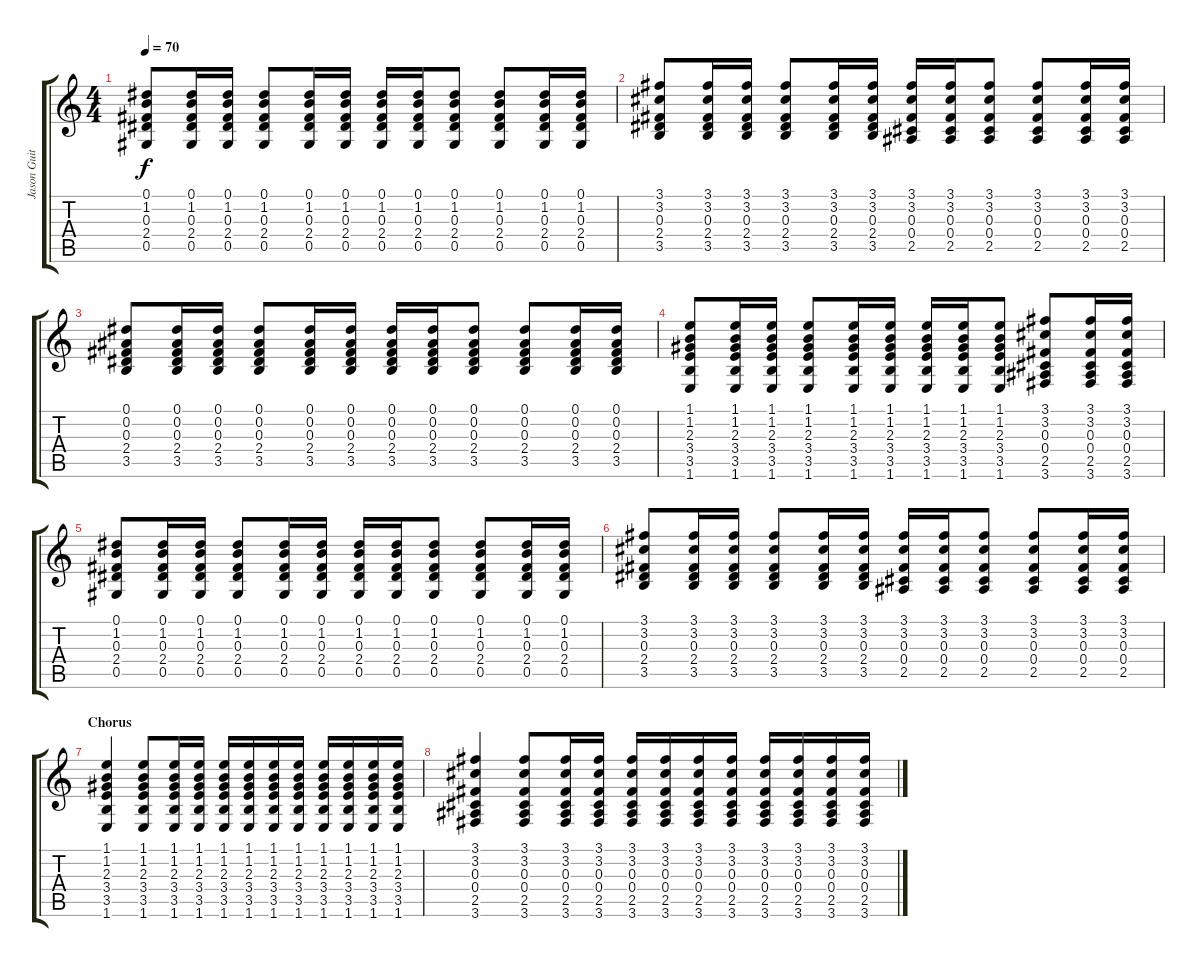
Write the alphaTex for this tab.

\track ("Jason Guitar" "Jason Guit") {instrument electricguitarjazz}
\staff {score tabs}
\tuning (Eb4 Bb3 Gb3 Db3 Ab2 Eb2) {hide}
\ts (4 4)
\tempo 70
\clef g2
\ks c
(0.1 1.2 0.3 2.4 0.5).8{dy f} (0.1 1.2 0.3 2.4 0.5).16 (0.1 1.2 0.3 2.4 0.5).16 (0.1 1.2 0.3 2.4 0.5).8 (0.1 1.2 0.3 2.4 0.5).16 (0.1 1.2 0.3 2.4 0.5).16 (0.1 1.2 0.3 2.4 0.5).16 (0.1 1.2 0.3 2.4 0.5).16 (0.1 1.2 0.3 2.4 0.5).8 (0.1 1.2 0.3 2.4 0.5).8 (0.1 1.2 0.3 2.4 0.5).16 (0.1 1.2 0.3 2.4 0.5).16 |
(3.1 3.2 0.3 2.4 3.5).8 (3.1 3.2 0.3 2.4 3.5).16 (3.1 3.2 0.3 2.4 3.5).16 (3.1 3.2 0.3 2.4 3.5).8 (3.1 3.2 0.3 2.4 3.5).16 (3.1 3.2 0.3 2.4 3.5).16 (3.1 3.2 0.3 0.4 2.5).16 (3.1 3.2 0.3 0.4 2.5).16 (3.1 3.2 0.3 0.4 2.5).8 (3.1 3.2 0.3 0.4 2.5).8 (3.1 3.2 0.3 0.4 2.5).16 (3.1 3.2 0.3 0.4 2.5).16 |
(0.1 0.2 0.3 2.4 3.5).8 (0.1 0.2 0.3 2.4 3.5).16 (0.1 0.2 0.3 2.4 3.5).16 (0.1 0.2 0.3 2.4 3.5).8 (0.1 0.2 0.3 2.4 3.5).16 (0.1 0.2 0.3 2.4 3.5).16 (0.1 0.2 0.3 2.4 3.5).16 (0.1 0.2 0.3 2.4 3.5).16 (0.1 0.2 0.3 2.4 3.5).8 (0.1 0.2 0.3 2.4 3.5).8 (0.1 0.2 0.3 2.4 3.5).16 (0.1 0.2 0.3 2.4 3.5).16 |
(1.1 1.2 2.3 3.4 3.5 1.6).8 (1.1 1.2 2.3 3.4 3.5 1.6).16 (1.1 1.2 2.3 3.4 3.5 1.6).16 (1.1 1.2 2.3 3.4 3.5 1.6).8 (1.1 1.2 2.3 3.4 3.5 1.6).16 (1.1 1.2 2.3 3.4 3.5 1.6).16 (1.1 1.2 2.3 3.4 3.5 1.6).16 (1.1 1.2 2.3 3.4 3.5 1.6).16 (1.1 1.2 2.3 3.4 3.5 1.6).8 (3.1 3.2 0.3 0.4 2.5 3.6).8 (3.1 3.2 0.3 0.4 2.5 3.6).16 (3.1 3.2 0.3 0.4 2.5 3.6).16 |
(0.1 1.2 0.3 2.4 0.5).8 (0.1 1.2 0.3 2.4 0.5).16 (0.1 1.2 0.3 2.4 0.5).16 (0.1 1.2 0.3 2.4 0.5).8 (0.1 1.2 0.3 2.4 0.5).16 (0.1 1.2 0.3 2.4 0.5).16 (0.1 1.2 0.3 2.4 0.5).16 (0.1 1.2 0.3 2.4 0.5).16 (0.1 1.2 0.3 2.4 0.5).8 (0.1 1.2 0.3 2.4 0.5).8 (0.1 1.2 0.3 2.4 0.5).16 (0.1 1.2 0.3 2.4 0.5).16 |
(3.1 3.2 0.3 2.4 3.5).8 (3.1 3.2 0.3 2.4 3.5).16 (3.1 3.2 0.3 2.4 3.5).16 (3.1 3.2 0.3 2.4 3.5).8 (3.1 3.2 0.3 2.4 3.5).16 (3.1 3.2 0.3 2.4 3.5).16 (3.1 3.2 0.3 0.4 2.5).16 (3.1 3.2 0.3 0.4 2.5).16 (3.1 3.2 0.3 0.4 2.5).8 (3.1 3.2 0.3 0.4 2.5).8 (3.1 3.2 0.3 0.4 2.5).16 (3.1 3.2 0.3 0.4 2.5).16 |
\section ("" "Chorus")
(1.1 1.2 2.3 3.4 3.5 1.6).4 (1.1 1.2 2.3 3.4 3.5 1.6).8 (1.1 1.2 2.3 3.4 3.5 1.6).16 (1.1 1.2 2.3 3.4 3.5 1.6).16 (1.1 1.2 2.3 3.4 3.5 1.6).16 (1.1 1.2 2.3 3.4 3.5 1.6).16 (1.1 1.2 2.3 3.4 3.5 1.6).16 (1.1 1.2 2.3 3.4 3.5 1.6).16 (1.1 1.2 2.3 3.4 3.5 1.6).16 (1.1 1.2 2.3 3.4 3.5 1.6).16 (1.1 1.2 2.3 3.4 3.5 1.6).16 (1.1 1.2 2.3 3.4 3.5 1.6).16 |
(3.1 3.2 0.3 0.4 2.5 3.6).4 (3.1 3.2 0.3 0.4 2.5 3.6).8 (3.1 3.2 0.3 0.4 2.5 3.6).16 (3.1 3.2 0.3 0.4 2.5 3.6).16 (3.1 3.2 0.3 0.4 2.5 3.6).16 (3.1 3.2 0.3 0.4 2.5 3.6).16 (3.1 3.2 0.3 0.4 2.5 3.6).16 (3.1 3.2 0.3 0.4 2.5 3.6).16 (3.1 3.2 0.3 0.4 2.5 3.6).16 (3.1 3.2 0.3 0.4 2.5 3.6).16 (3.1 3.2 0.3 0.4 2.5 3.6).16 (3.1 3.2 0.3 0.4 2.5 3.6).16
